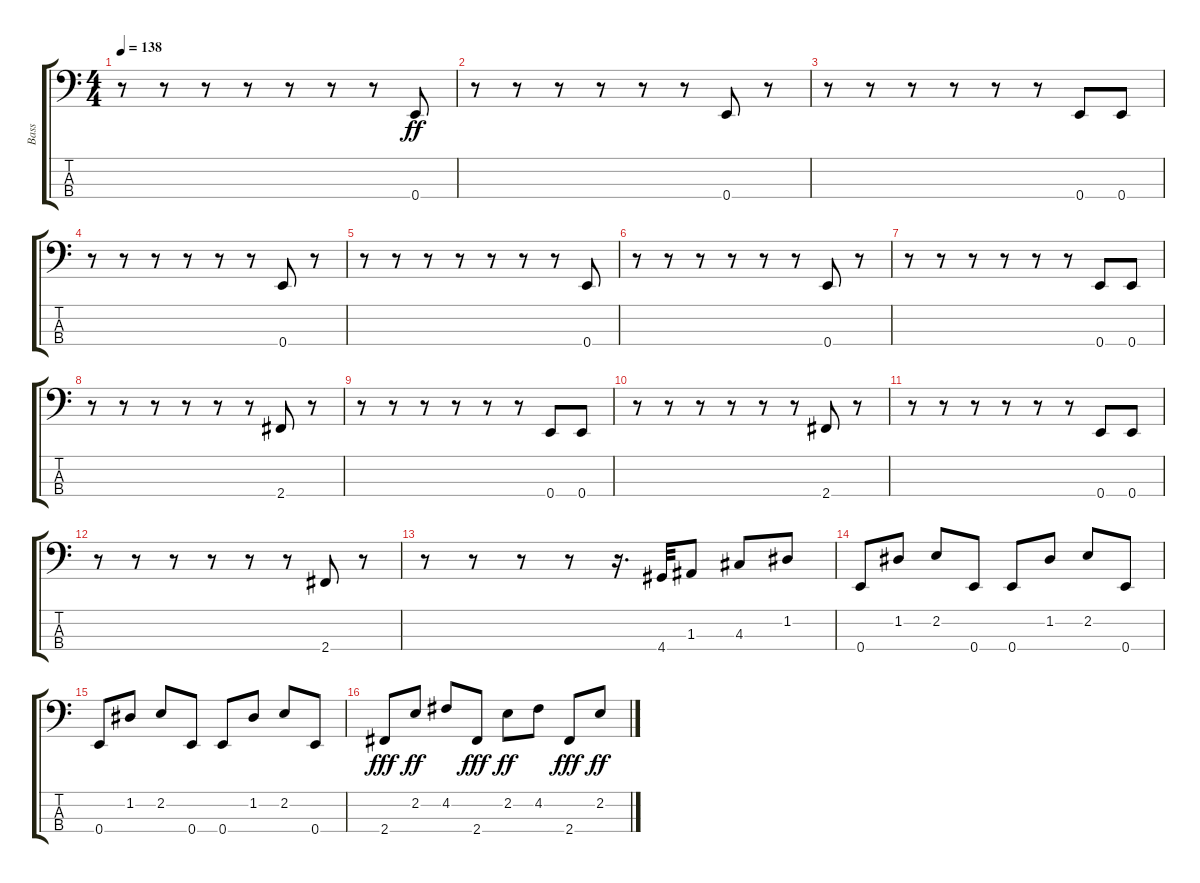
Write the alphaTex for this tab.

\track ("Bass" "Bass") {instrument electricbassfinger}
\staff {score tabs}
\tuning (G2 D2 A1 E1) {hide}
\ts (4 4)
\tempo 138
\clef f4
\ks c
r.8{dy ff} r.8 r.8 r.8 r.8 r.8 r.8 0.4.8 |
r.8 r.8 r.8 r.8 r.8 r.8 0.4.8 r.8 |
r.8 r.8 r.8 r.8 r.8 r.8 0.4.8 0.4.8 |
r.8 r.8 r.8 r.8 r.8 r.8 0.4.8 r.8 |
r.8 r.8 r.8 r.8 r.8 r.8 r.8 0.4.8 |
r.8 r.8 r.8 r.8 r.8 r.8 0.4.8 r.8 |
r.8 r.8 r.8 r.8 r.8 r.8 0.4.8 0.4.8 |
r.8 r.8 r.8 r.8 r.8 r.8 2.4.8 r.8 |
r.8 r.8 r.8 r.8 r.8 r.8 0.4.8 0.4.8 |
r.8 r.8 r.8 r.8 r.8 r.8 2.4.8 r.8 |
r.8 r.8 r.8 r.8 r.8 r.8 0.4.8 0.4.8 |
r.8 r.8 r.8 r.8 r.8 r.8 2.4.8 r.8 |
r.8 r.8 r.8 r.8 r.16{d} 4.4.32 1.3.8 4.3.8 1.2.8 |
0.4.8 1.2.8 2.2.8 0.4.8 0.4.8 1.2.8 2.2.8 0.4.8 |
0.4.8 1.2.8 2.2.8 0.4.8 0.4.8 1.2.8 2.2.8 0.4.8 |
2.4.8{dy fff} 2.2.8{dy ff} 4.2.8 2.4.8{dy fff} 2.2.8{dy ff} 4.2.8 2.4.8{dy fff} 2.2.8{dy ff}
